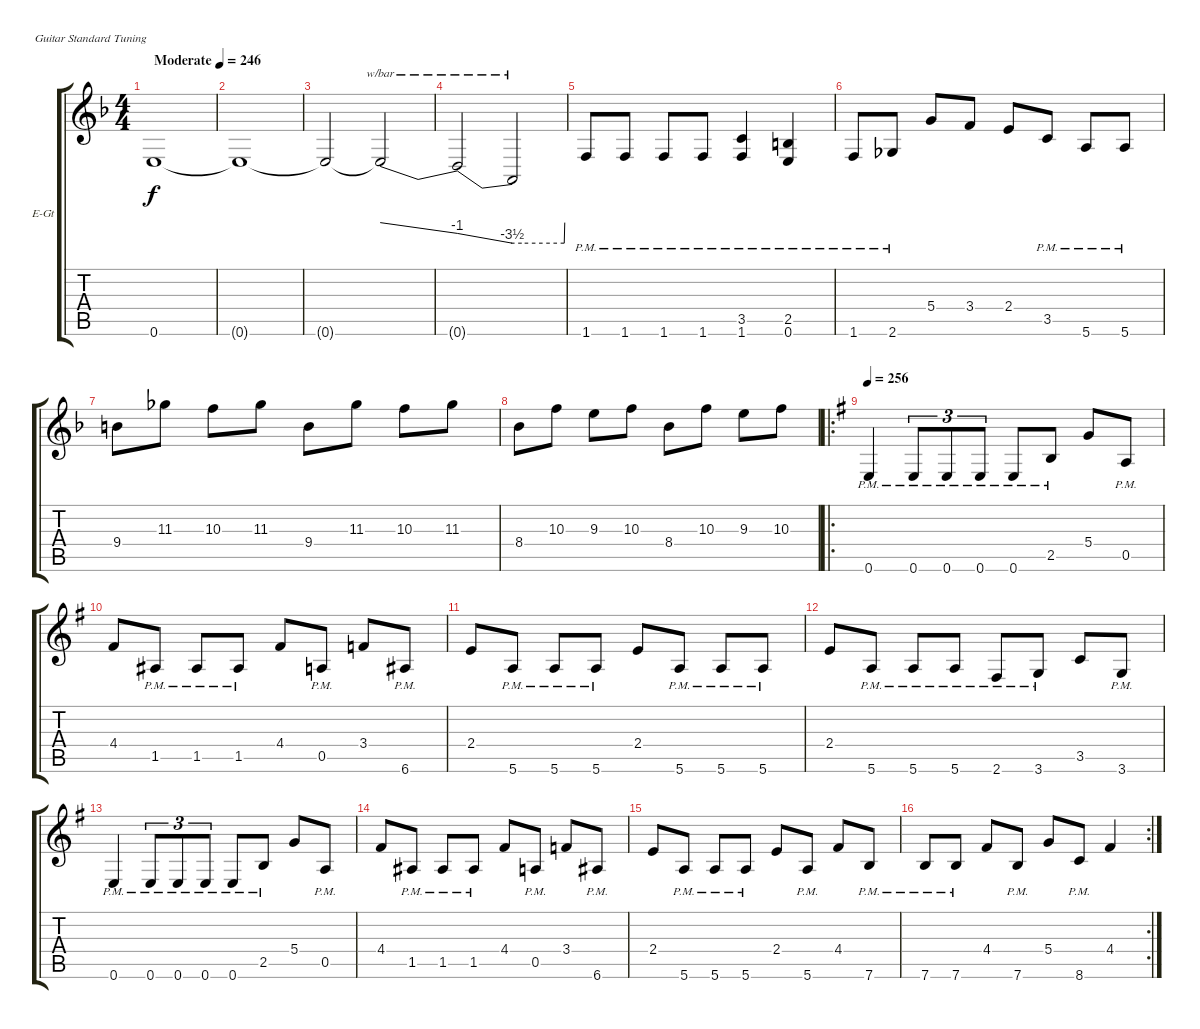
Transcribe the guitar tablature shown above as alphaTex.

\bracketExtendMode groupsimilarinstruments
\firstSystemTrackNameOrientation horizontal
\otherSystemsTrackNameOrientation horizontal
\track ("Gtr. II - Jason Gobel (Distortion)" "E-Gt") {instrument distortionguitar}
\staff {score tabs}
\tuning (E4 B3 G3 D3 A2 E2)
\ts (4 4)
\beaming (8 2 2 2 2)
\tempo (246 "Moderate")
\clef g2
\ks f
0.6.1{dy f instrument distortionguitar} |
0.6{t}.1 |
0.6{t}.2 0.6{t}.2{tbe (dive default 0 0 45 -4)} |
0.6{t}.2{tbe (dive default 0 -4 45 -14)} 0.6{t}.2{tbe (custom default 0.6 -14 10.799999999999999 -14 58.8 -14 59.4 0)} |
1.6{pm}.8 1.6{pm}.8 1.6{pm}.8 1.6{pm}.8 (3.5{pm} 1.6{pm}).4 (2.5{pm} 0.6{pm}).4 |
1.6{pm}.8 2.6{pm}.8 5.4.8 3.4.8 2.4.8 3.5{pm}.8 5.6{pm}.8 5.6{pm}.8 |
9.4.8 11.3.8 10.3.8 11.3.8 9.4.8 11.3.8 10.3.8 11.3.8 |
8.4.8 10.3.8 9.3.8 10.3.8 8.4.8 10.3.8 9.3.8 10.3.8 |
\ro
\tempo 256
\ks g
0.6{pm}.4 0.6{pm}.8{tu (3 2)} 0.6{pm}.8{tu (3 2)} 0.6{pm}.8{tu (3 2)} 0.6{pm}.8 2.5{pm}.8 5.4.8 0.5{pm}.8 |
4.4.8 1.5{pm}.8 1.5{pm}.8 1.5{pm}.8 4.4.8 0.5{pm}.8 3.4.8 6.6{pm}.8 |
2.4.8 5.6{pm}.8 5.6{pm}.8 5.6{pm}.8 2.4.8 5.6{pm}.8 5.6{pm}.8 5.6{pm}.8 |
2.4.8 5.6{pm}.8 5.6{pm}.8 5.6{pm}.8 2.6{pm}.8 3.6{pm}.8 3.5.8 3.6{pm}.8 |
0.6{pm}.4 0.6{pm}.8{tu (3 2)} 0.6{pm}.8{tu (3 2)} 0.6{pm}.8{tu (3 2)} 0.6{pm}.8 2.5{pm}.8 5.4.8 0.5{pm}.8 |
4.4.8 1.5{pm}.8 1.5{pm}.8 1.5{pm}.8 4.4.8 0.5{pm}.8 3.4.8 6.6{pm}.8 |
2.4.8 5.6{pm}.8 5.6{pm}.8 5.6{pm}.8 2.4.8 5.6{pm}.8 4.4.8 7.6{pm}.8 |
\rc 2
7.6{pm}.8 7.6{pm}.8 4.4.8 7.6{pm}.8 5.4.8 8.6{pm}.8 4.4.4
